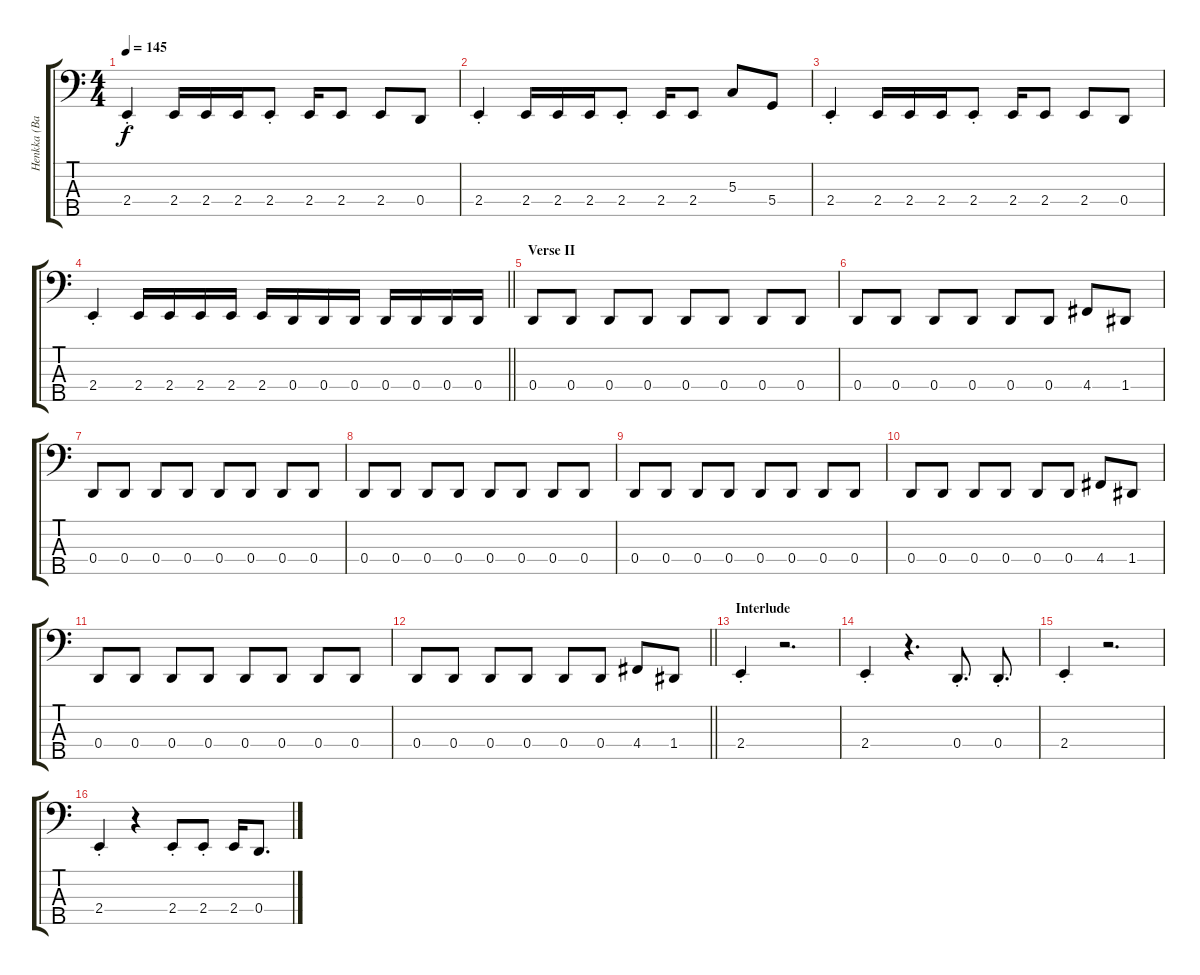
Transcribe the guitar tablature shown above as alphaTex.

\track ("Henkka (Bass)" "Henkka (Ba") {instrument electricbasspick}
\staff {score tabs}
\tuning (F2 C2 G1 D1 A0) {hide}
\ts (4 4)
\tempo 145
\clef f4
\ks c
2.4{st}.4{dy f} 2.4.16 2.4.16 2.4.16 2.4{st}.8 2.4.16 2.4.8 2.4.8 0.4.8 |
2.4{st}.4 2.4.16 2.4.16 2.4.16 2.4{st}.8 2.4.16 2.4.8 5.3.8 5.4.8 |
2.4{st}.4 2.4.16 2.4.16 2.4.16 2.4{st}.8 2.4.16 2.4.8 2.4.8 0.4.8 |
\barLineRight lightlight
2.4{st}.4 2.4.16 2.4.16 2.4.16 2.4.16 2.4.16 0.4.16 0.4.16 0.4.16 0.4.16 0.4.16 0.4.16 0.4.16 |
\section ("" "Verse II")
0.4.8{volume 13} 0.4.8 0.4.8 0.4.8 0.4.8 0.4.8 0.4.8 0.4.8 |
0.4.8 0.4.8 0.4.8 0.4.8 0.4.8 0.4.8 4.4.8 1.4.8 |
0.4.8 0.4.8 0.4.8 0.4.8 0.4.8 0.4.8 0.4.8 0.4.8 |
0.4.8 0.4.8 0.4.8 0.4.8 0.4.8 0.4.8 0.4.8 0.4.8 |
0.4.8 0.4.8 0.4.8 0.4.8 0.4.8 0.4.8 0.4.8 0.4.8 |
0.4.8 0.4.8 0.4.8 0.4.8 0.4.8 0.4.8 4.4.8 1.4.8 |
0.4.8 0.4.8 0.4.8 0.4.8 0.4.8 0.4.8 0.4.8 0.4.8 |
\barLineRight lightlight
0.4.8 0.4.8 0.4.8 0.4.8 0.4.8 0.4.8 4.4.8 1.4.8 |
\section ("" "Interlude")
2.4{st}.4 r.2{d} |
2.4{st}.4 r.4{d} 0.4{st}.8{d} 0.4{st}.8{d} |
2.4{st}.4 r.2{d} |
2.4{st}.4 r.4 2.4{st}.8 2.4{st}.8 2.4.16 0.4.8{d}
